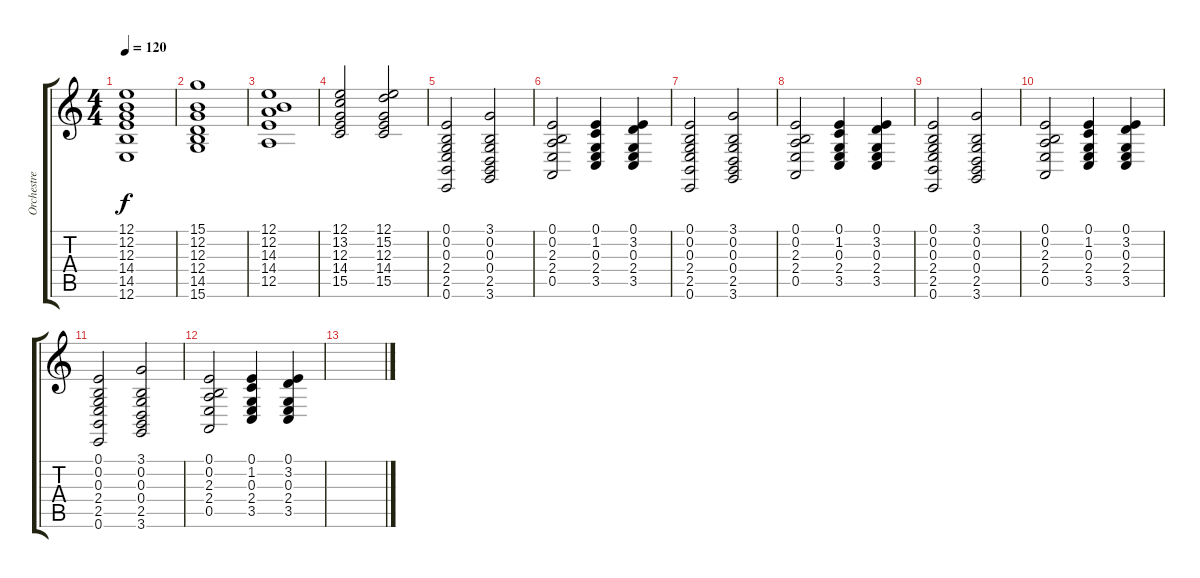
\track ("Orchestre " "Orchestre ") {instrument stringensemble1}
\staff {score tabs}
\tuning (E4 B3 G3 D3 A2 E2) {hide}
\ts (4 4)
\tempo 120
\clef g2
\ks c
(12.1 12.2 12.3 14.4 14.5 12.6).1{dy f} |
(15.1 12.2 12.3 12.4 14.5 15.6).1 |
(12.1 12.2 14.3 14.4 12.5).1 |
(12.1 13.2 12.3 14.4 15.5).2 (12.1 15.2 12.3 14.4 15.5).2 |
(0.1 0.2 0.3 2.4 2.5 0.6).2 (3.1 0.2 0.3 0.4 2.5 3.6).2 |
(0.1 0.2 2.3 2.4 0.5).2 (0.1 1.2 0.3 2.4 3.5).4 (0.1 3.2 0.3 2.4 3.5).4 |
(0.1 0.2 0.3 2.4 2.5 0.6).2 (3.1 0.2 0.3 0.4 2.5 3.6).2 |
(0.1 0.2 2.3 2.4 0.5).2 (0.1 1.2 0.3 2.4 3.5).4 (0.1 3.2 0.3 2.4 3.5).4 |
(0.1 0.2 0.3 2.4 2.5 0.6).2 (3.1 0.2 0.3 0.4 2.5 3.6).2 |
(0.1 0.2 2.3 2.4 0.5).2 (0.1 1.2 0.3 2.4 3.5).4 (0.1 3.2 0.3 2.4 3.5).4 |
(0.1 0.2 0.3 2.4 2.5 0.6).2 (3.1 0.2 0.3 0.4 2.5 3.6).2 |
(0.1 0.2 2.3 2.4 0.5).2 (0.1 1.2 0.3 2.4 3.5).4 (0.1 3.2 0.3 2.4 3.5).4 |
\section ("" "")
